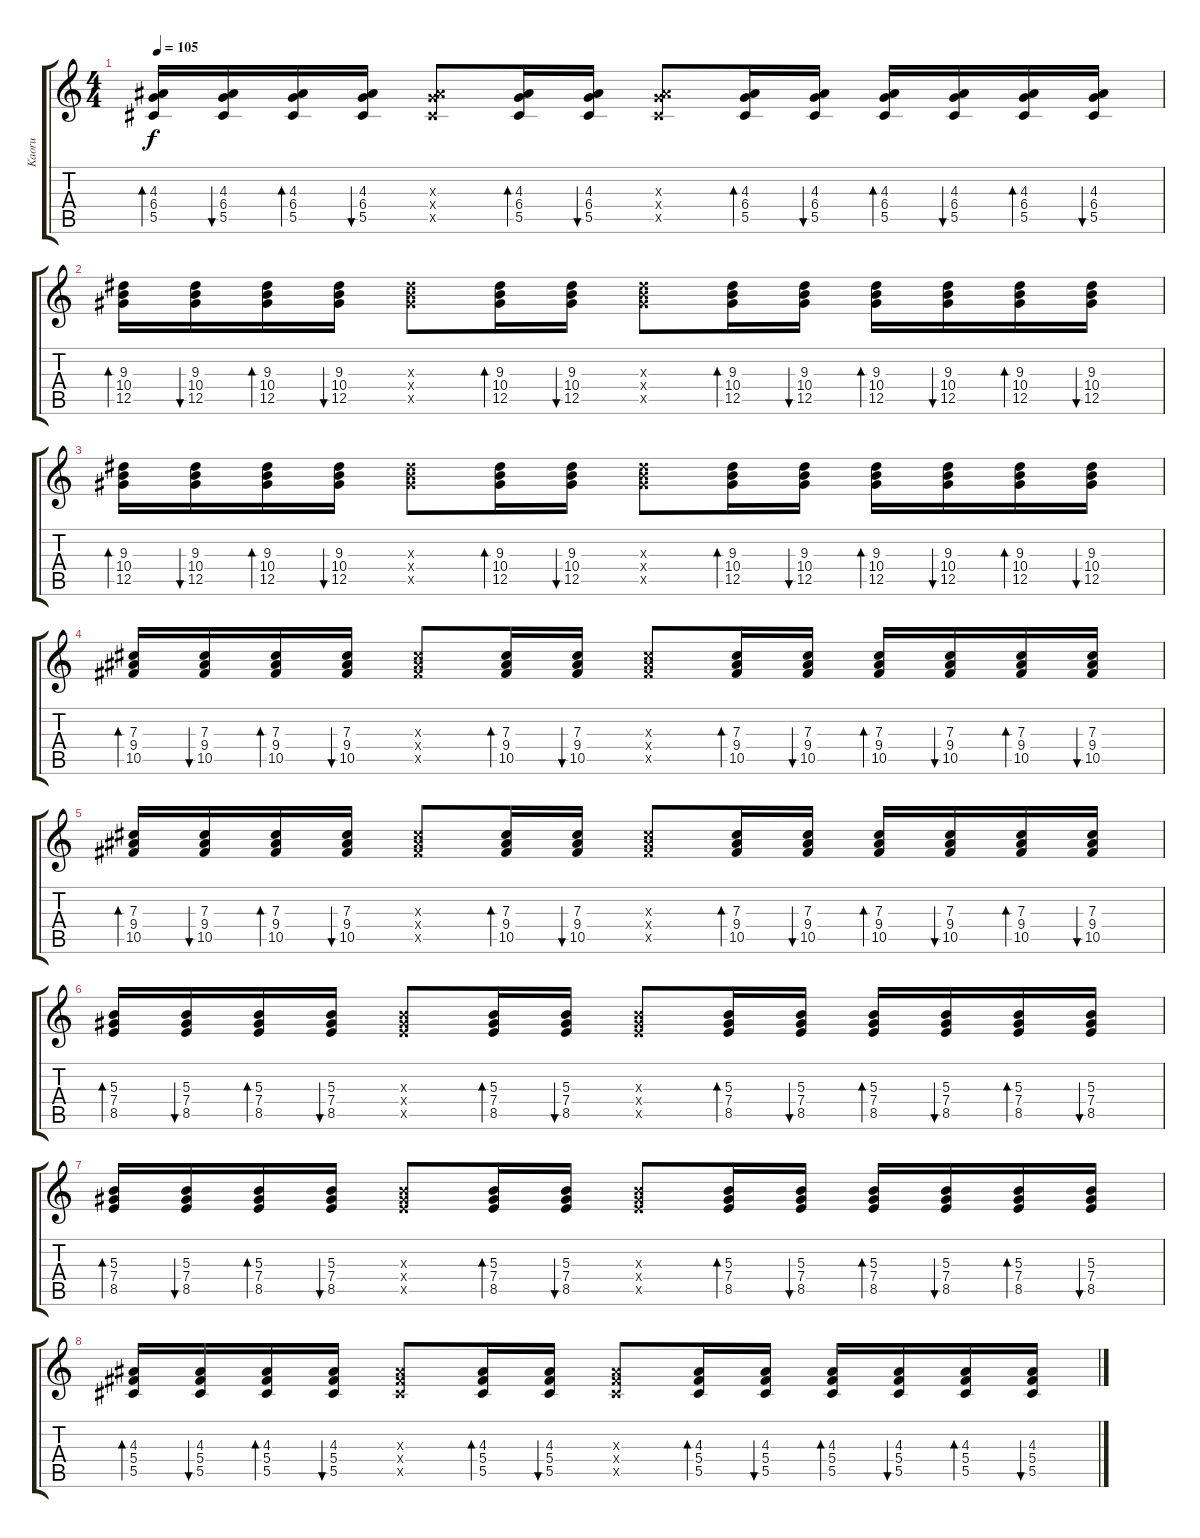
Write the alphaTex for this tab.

\track ("Kaoru" "Kaoru") {instrument acousticguitarsteel}
\staff {score tabs}
\tuning (Eb4 Bb3 Gb3 Db3 Ab2 Db2) {hide}
\ts (4 4)
\tempo 105
\clef g2
\ks c
(4.3 6.4 5.5).16{bd 60 dy f} (4.3 6.4 5.5).16{bu 60} (4.3 6.4 5.5).16{bd 60} (4.3 6.4 5.5).16{bu 60} (4.3{x} 6.4{x} 5.5{x}).8 (4.3 6.4 5.5).16{bd 60} (4.3 6.4 5.5).16{bu 60} (4.3{x} 6.4{x} 5.5{x}).8 (4.3 6.4 5.5).16{bd 60} (4.3 6.4 5.5).16{bu 60} (4.3 6.4 5.5).16{bd 60} (4.3 6.4 5.5).16{bu 60} (4.3 6.4 5.5).16{bd 60} (4.3 6.4 5.5).16{bu 60} |
(9.3 10.4 12.5).16{bd 60} (9.3 10.4 12.5).16{bu 60} (9.3 10.4 12.5).16{bd 60} (9.3 10.4 12.5).16{bu 60} (9.3{x} 10.4{x} 12.5{x}).8 (9.3 10.4 12.5).16{bd 60} (9.3 10.4 12.5).16{bu 60} (9.3{x} 10.4{x} 12.5{x}).8 (9.3 10.4 12.5).16{bd 60} (9.3 10.4 12.5).16{bu 60} (9.3 10.4 12.5).16{bd 60} (9.3 10.4 12.5).16{bu 60} (9.3 10.4 12.5).16{bd 60} (9.3 10.4 12.5).16{bu 60} |
(9.3 10.4 12.5).16{bd 60} (9.3 10.4 12.5).16{bu 60} (9.3 10.4 12.5).16{bd 60} (9.3 10.4 12.5).16{bu 60} (9.3{x} 10.4{x} 12.5{x}).8 (9.3 10.4 12.5).16{bd 60} (9.3 10.4 12.5).16{bu 60} (9.3{x} 10.4{x} 12.5{x}).8 (9.3 10.4 12.5).16{bd 60} (9.3 10.4 12.5).16{bu 60} (9.3 10.4 12.5).16{bd 60} (9.3 10.4 12.5).16{bu 60} (9.3 10.4 12.5).16{bd 60} (9.3 10.4 12.5).16{bu 60} |
(7.3 9.4 10.5).16{bd 60} (7.3 9.4 10.5).16{bu 60} (7.3 9.4 10.5).16{bd 60} (7.3 9.4 10.5).16{bu 60} (7.3{x} 9.4{x} 10.5{x}).8 (7.3 9.4 10.5).16{bd 60} (7.3 9.4 10.5).16{bu 60} (7.3{x} 9.4{x} 10.5{x}).8 (7.3 9.4 10.5).16{bd 60} (7.3 9.4 10.5).16{bu 60} (7.3 9.4 10.5).16{bd 60} (7.3 9.4 10.5).16{bu 60} (7.3 9.4 10.5).16{bd 60} (7.3 9.4 10.5).16{bu 60} |
(7.3 9.4 10.5).16{bd 60} (7.3 9.4 10.5).16{bu 60} (7.3 9.4 10.5).16{bd 60} (7.3 9.4 10.5).16{bu 60} (7.3{x} 9.4{x} 10.5{x}).8 (7.3 9.4 10.5).16{bd 60} (7.3 9.4 10.5).16{bu 60} (7.3{x} 9.4{x} 10.5{x}).8 (7.3 9.4 10.5).16{bd 60} (7.3 9.4 10.5).16{bu 60} (7.3 9.4 10.5).16{bd 60} (7.3 9.4 10.5).16{bu 60} (7.3 9.4 10.5).16{bd 60} (7.3 9.4 10.5).16{bu 60} |
(5.3 7.4 8.5).16{bd 60} (5.3 7.4 8.5).16{bu 60} (5.3 7.4 8.5).16{bd 60} (5.3 7.4 8.5).16{bu 60} (5.3{x} 7.4{x} 8.5{x}).8 (5.3 7.4 8.5).16{bd 60} (5.3 7.4 8.5).16{bu 60} (5.3{x} 7.4{x} 8.5{x}).8 (5.3 7.4 8.5).16{bd 60} (5.3 7.4 8.5).16{bu 60} (5.3 7.4 8.5).16{bd 60} (5.3 7.4 8.5).16{bu 60} (5.3 7.4 8.5).16{bd 60} (5.3 7.4 8.5).16{bu 60} |
(5.3 7.4 8.5).16{bd 60} (5.3 7.4 8.5).16{bu 60} (5.3 7.4 8.5).16{bd 60} (5.3 7.4 8.5).16{bu 60} (5.3{x} 7.4{x} 8.5{x}).8 (5.3 7.4 8.5).16{bd 60} (5.3 7.4 8.5).16{bu 60} (5.3{x} 7.4{x} 8.5{x}).8 (5.3 7.4 8.5).16{bd 60} (5.3 7.4 8.5).16{bu 60} (5.3 7.4 8.5).16{bd 60} (5.3 7.4 8.5).16{bu 60} (5.3 7.4 8.5).16{bd 60} (5.3 7.4 8.5).16{bu 60} |
(4.3 5.4 5.5).16{bd 60} (4.3 5.4 5.5).16{bu 60} (4.3 5.4 5.5).16{bd 60} (4.3 5.4 5.5).16{bu 60} (4.3{x} 5.4{x} 5.5{x}).8 (4.3 5.4 5.5).16{bd 60} (4.3 5.4 5.5).16{bu 60} (4.3{x} 5.4{x} 5.5{x}).8 (4.3 5.4 5.5).16{bd 60} (4.3 5.4 5.5).16{bu 60} (4.3 5.4 5.5).16{bd 60} (4.3 5.4 5.5).16{bu 60} (4.3 5.4 5.5).16{bd 60} (4.3 5.4 5.5).16{bu 60}
